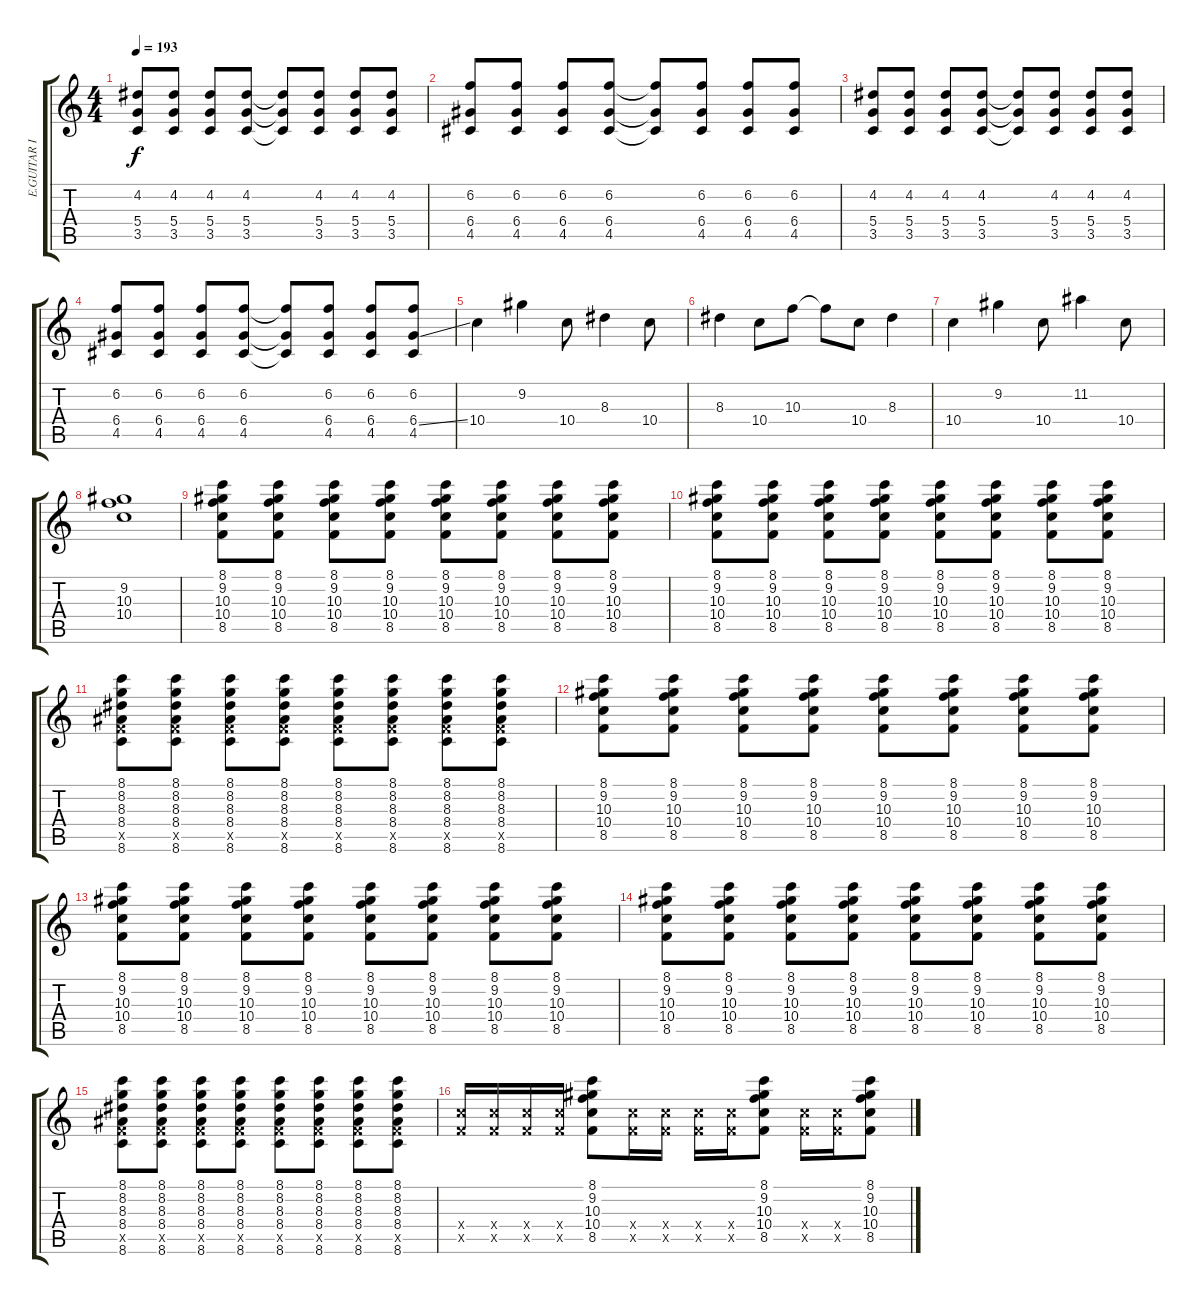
\track ("E.GUITAR II - Sugawara" "E.GUITAR I") {instrument electricguitarclean}
\staff {score tabs}
\tuning (E4 B3 G3 D3 A2 E2) {hide}
\ts (4 4)
\tempo 193
\clef g2
\ks c
(4.2 5.4 3.5).8{dy f} (4.2 5.4 3.5).8 (4.2 5.4 3.5).8 (4.2 5.4 3.5).8 (4.2{t} 5.4{t} 3.5{t}).8 (4.2 5.4 3.5).8 (4.2 5.4 3.5).8 (4.2 5.4 3.5).8 |
(6.2 6.4 4.5).8 (6.2 6.4 4.5).8 (6.2 6.4 4.5).8 (6.2 6.4 4.5).8 (6.2{t} 6.4{t} 4.5{t}).8 (6.2 6.4 4.5).8 (6.2 6.4 4.5).8 (6.2 6.4 4.5).8 |
(4.2 5.4 3.5).8 (4.2 5.4 3.5).8 (4.2 5.4 3.5).8 (4.2 5.4 3.5).8 (4.2{t} 5.4{t} 3.5{t}).8 (4.2 5.4 3.5).8 (4.2 5.4 3.5).8 (4.2 5.4 3.5).8 |
(6.2 6.4 4.5).8 (6.2 6.4 4.5).8 (6.2 6.4 4.5).8 (6.2 6.4 4.5).8 (6.2{t} 6.4{t} 4.5{t}).8 (6.2 6.4 4.5).8 (6.2 6.4 4.5).8 (6.2 6.4{ss} 4.5).8 |
10.4.4 9.2.4 10.4.8 8.3.4 10.4.8 |
8.3.4 10.4.8 10.3.8 10.3{t}.8 10.4.8 8.3.4 |
10.4.4 9.2.4 10.4.8 11.2.4 10.4.8 |
(9.2 10.3 10.4).1 |
(8.1 9.2 10.3 10.4 8.5).8 (8.1 9.2 10.3 10.4 8.5).8 (8.1 9.2 10.3 10.4 8.5).8 (8.1 9.2 10.3 10.4 8.5).8 (8.1 9.2 10.3 10.4 8.5).8 (8.1 9.2 10.3 10.4 8.5).8 (8.1 9.2 10.3 10.4 8.5).8 (8.1 9.2 10.3 10.4 8.5).8 |
(8.1 9.2 10.3 10.4 8.5).8 (8.1 9.2 10.3 10.4 8.5).8 (8.1 9.2 10.3 10.4 8.5).8 (8.1 9.2 10.3 10.4 8.5).8 (8.1 9.2 10.3 10.4 8.5).8 (8.1 9.2 10.3 10.4 8.5).8 (8.1 9.2 10.3 10.4 8.5).8 (8.1 9.2 10.3 10.4 8.5).8 |
(8.1 8.2 8.3 8.4 8.5{x} 8.6).8 (8.1 8.2 8.3 8.4 8.5{x} 8.6).8 (8.1 8.2 8.3 8.4 8.5{x} 8.6).8 (8.1 8.2 8.3 8.4 8.5{x} 8.6).8 (8.1 8.2 8.3 8.4 8.5{x} 8.6).8 (8.1 8.2 8.3 8.4 8.5{x} 8.6).8 (8.1 8.2 8.3 8.4 8.5{x} 8.6).8 (8.1 8.2 8.3 8.4 8.5{x} 8.6).8 |
(8.1 9.2 10.3 10.4 8.5).8 (8.1 9.2 10.3 10.4 8.5).8 (8.1 9.2 10.3 10.4 8.5).8 (8.1 9.2 10.3 10.4 8.5).8 (8.1 9.2 10.3 10.4 8.5).8 (8.1 9.2 10.3 10.4 8.5).8 (8.1 9.2 10.3 10.4 8.5).8 (8.1 9.2 10.3 10.4 8.5).8 |
(8.1 9.2 10.3 10.4 8.5).8 (8.1 9.2 10.3 10.4 8.5).8 (8.1 9.2 10.3 10.4 8.5).8 (8.1 9.2 10.3 10.4 8.5).8 (8.1 9.2 10.3 10.4 8.5).8 (8.1 9.2 10.3 10.4 8.5).8 (8.1 9.2 10.3 10.4 8.5).8 (8.1 9.2 10.3 10.4 8.5).8 |
(8.1 9.2 10.3 10.4 8.5).8 (8.1 9.2 10.3 10.4 8.5).8 (8.1 9.2 10.3 10.4 8.5).8 (8.1 9.2 10.3 10.4 8.5).8 (8.1 9.2 10.3 10.4 8.5).8 (8.1 9.2 10.3 10.4 8.5).8 (8.1 9.2 10.3 10.4 8.5).8 (8.1 9.2 10.3 10.4 8.5).8 |
(8.1 8.2 8.3 8.4 8.5{x} 8.6).8 (8.1 8.2 8.3 8.4 8.5{x} 8.6).8 (8.1 8.2 8.3 8.4 8.5{x} 8.6).8 (8.1 8.2 8.3 8.4 8.5{x} 8.6).8 (8.1 8.2 8.3 8.4 8.5{x} 8.6).8 (8.1 8.2 8.3 8.4 8.5{x} 8.6).8 (8.1 8.2 8.3 8.4 8.5{x} 8.6).8 (8.1 8.2 8.3 8.4 8.5{x} 8.6).8 |
(10.4{x} 8.5{x}).16 (10.4{x} 8.5{x}).16 (10.4{x} 8.5{x}).16 (10.4{x} 8.5{x}).16 (8.1 9.2 10.3 10.4 8.5).8 (10.4{x} 8.5{x}).16 (10.4{x} 8.5{x}).16 (10.4{x} 8.5{x}).16 (10.4{x} 8.5{x}).16 (8.1 9.2 10.3 10.4 8.5).8 (10.4{x} 8.5{x}).16 (10.4{x} 8.5{x}).16 (8.1 9.2 10.3 10.4 8.5).8
